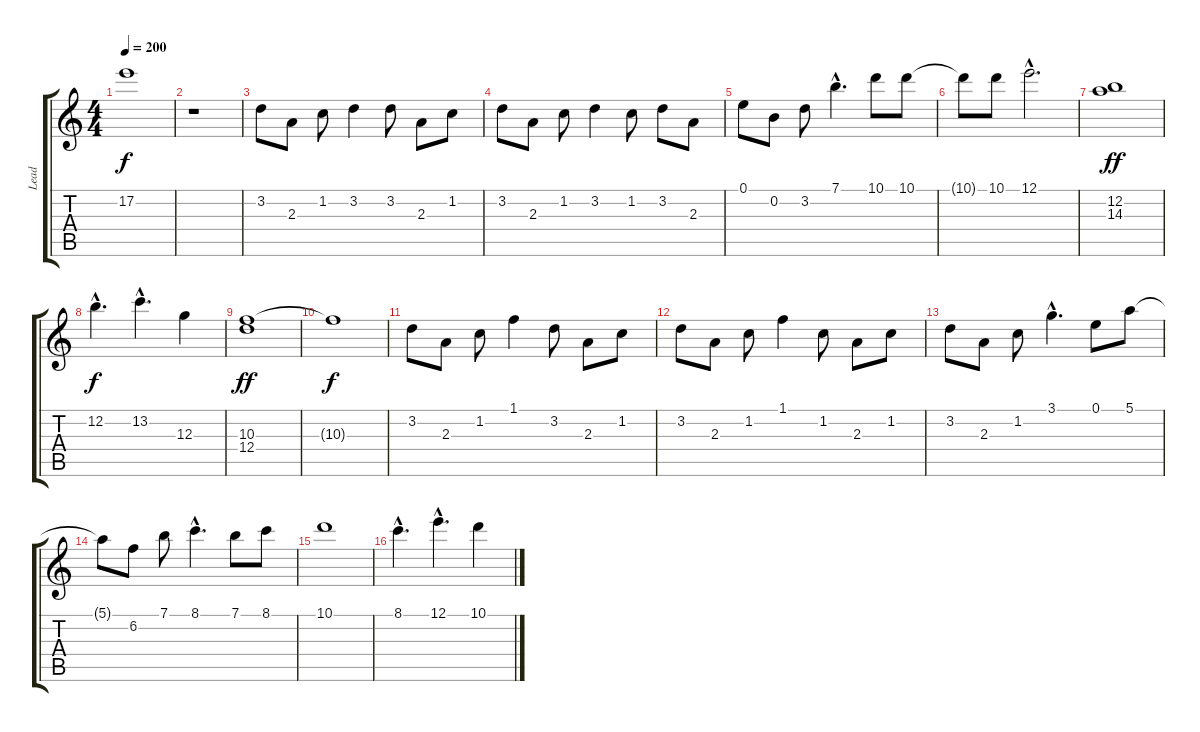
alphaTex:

\track ("Lead" "Lead") {instrument distortionguitar}
\staff {score tabs}
\tuning (E4 B3 G3 D3 A2 E2) {hide}
\ts (4 4)
\tempo 200
\clef g2
\ks c
17.2{t}.1{dy f} |
r.1 |
3.2.8 2.3.8 1.2.8 3.2.4 3.2.8 2.3.8 1.2.8 |
3.2.8 2.3.8 1.2.8 3.2.4 1.2.8 3.2.8 2.3.8 |
0.1.8 0.2.8 3.2.8 7.1{hac}.4{d} 10.1.8 10.1.8 |
10.1{t}.8 10.1.8 12.1{hac}.2{d} |
(12.2 14.3).1{dy ff} |
12.2{hac}.4{d dy f} 13.2{hac}.4{d} 12.3.4 |
(10.3 12.4).1{dy ff} |
10.3{t}.1{dy f} |
3.2.8 2.3.8 1.2.8 1.1.4 3.2.8 2.3.8 1.2.8 |
3.2.8 2.3.8 1.2.8 1.1.4 1.2.8 2.3.8 1.2.8 |
3.2.8 2.3.8 1.2.8 3.1{hac}.4{d} 0.1.8 5.1.8 |
5.1{t}.8 6.2.8 7.1.8 8.1{hac}.4{d} 7.1.8 8.1.8 |
10.1.1 |
8.1{hac}.4{d} 12.1{hac}.4{d} 10.1.4
